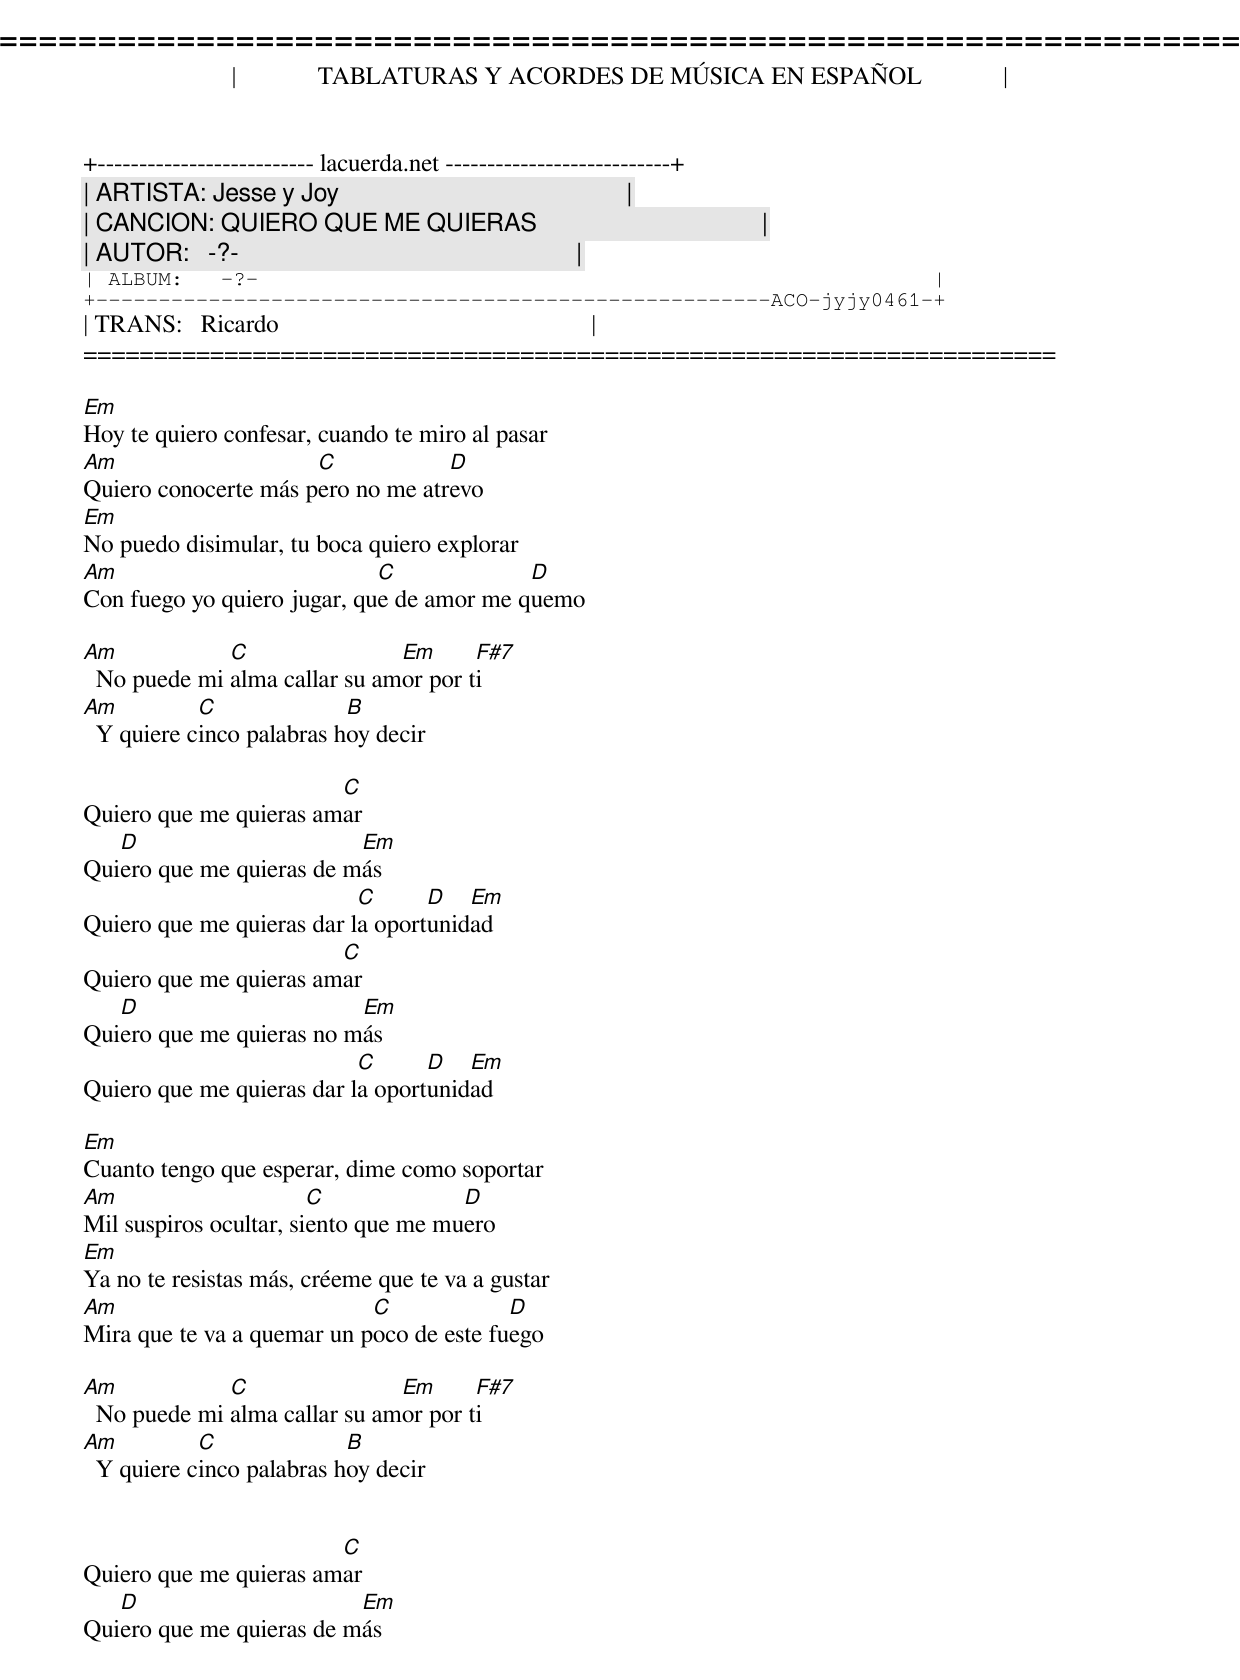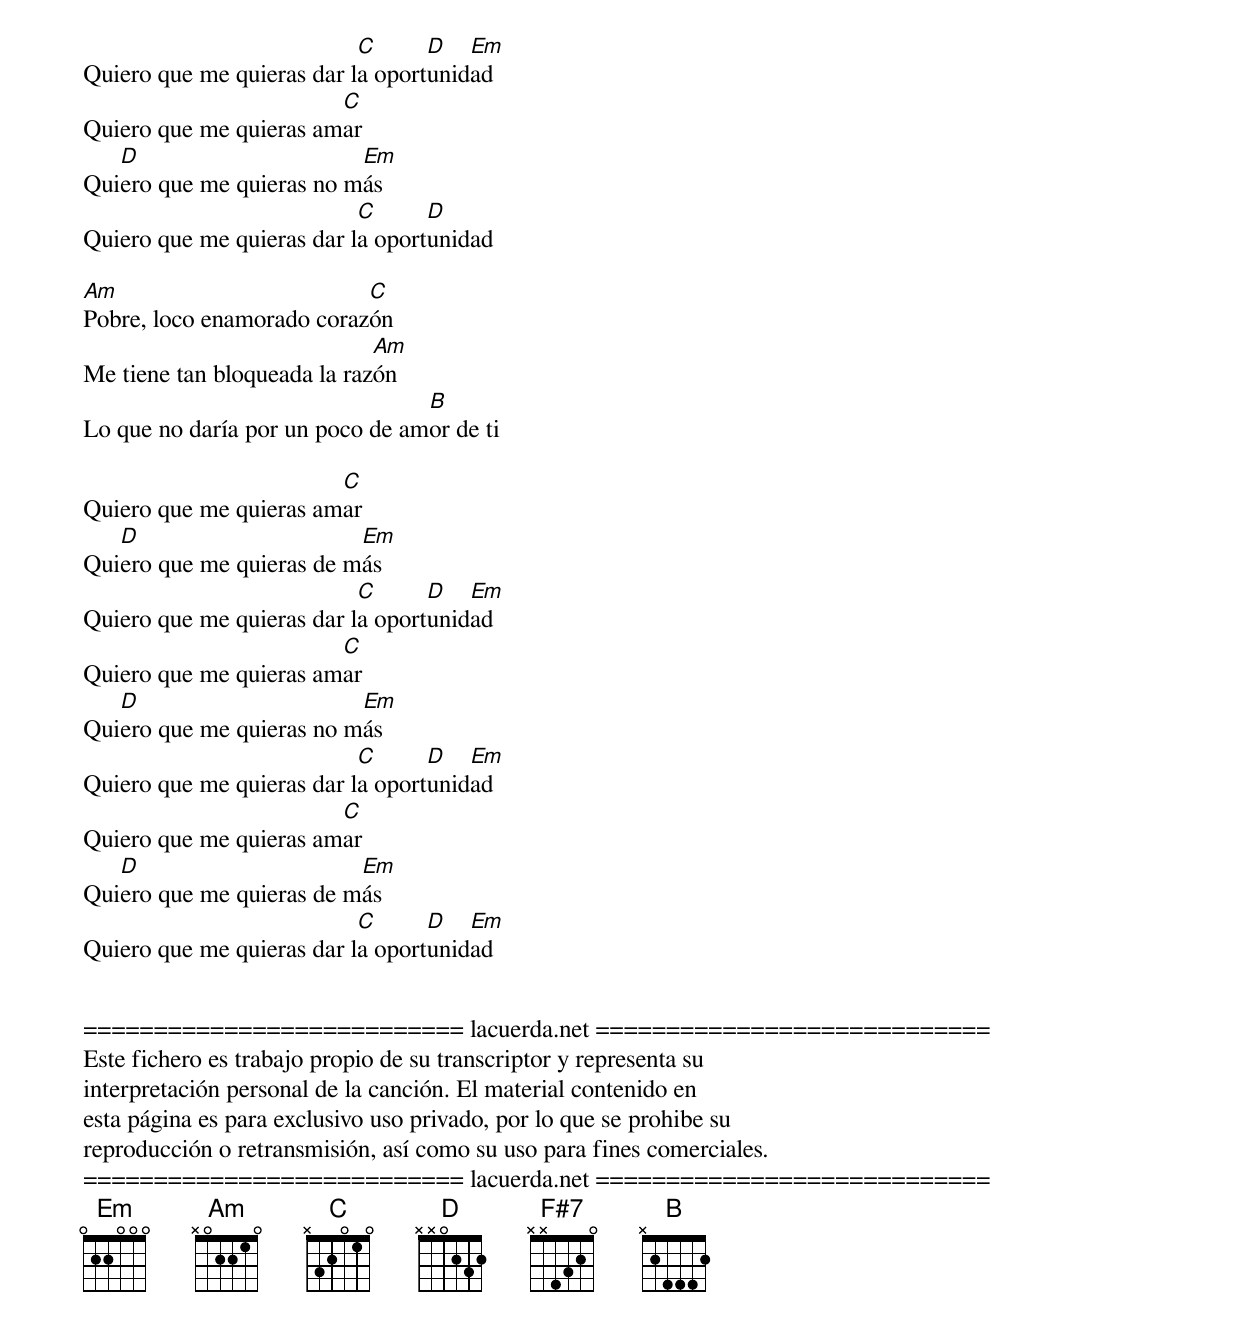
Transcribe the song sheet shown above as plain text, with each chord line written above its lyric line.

=====================================================================
|             TABLATURAS Y ACORDES DE MÚSICA EN ESPAÑOL             |
+-------------------------- lacuerda.net ---------------------------+
| ARTISTA: Jesse y Joy                                              |
| CANCION: QUIERO QUE ME QUIERAS                                    |
| AUTOR:   -?-                                                      |
| ALBUM:   -?-                                                      |
+------------------------------------------------------ACO-jyjy0461-+
| TRANS:   Ricardo                                                  |
=====================================================================

Em
Hoy te quiero confesar, cuando te miro al pasar
Am                    C            D
Quiero conocerte más pero no me atrevo
Em
No puedo disimular, tu boca quiero explorar
Am                           C             D
Con fuego yo quiero jugar, que de amor me quemo

Am            C                Em      F#7
  No puede mi alma callar su amor por ti
Am          C              B
  Y quiere cinco palabras hoy decir

                        C
Quiero que me quieras amar
   D                      Em
Quiero que me quieras de más
                           C      D   Em
Quiero que me quieras dar la oportunidad
                        C
Quiero que me quieras amar
   D                      Em
Quiero que me quieras no más
                           C      D   Em
Quiero que me quieras dar la oportunidad

Em
Cuanto tengo que esperar, dime como soportar
Am                      C             D
Mil suspiros ocultar, siento que me muero
Em
Ya no te resistas más, créeme que te va a gustar
Am                          C             D
Mira que te va a quemar un poco de este fuego

Am            C                Em      F#7
  No puede mi alma callar su amor por ti
Am          C              B
  Y quiere cinco palabras hoy decir


                        C
Quiero que me quieras amar
   D                      Em
Quiero que me quieras de más
                           C      D   Em
Quiero que me quieras dar la oportunidad
                        C
Quiero que me quieras amar
   D                      Em
Quiero que me quieras no más
                           C      D
Quiero que me quieras dar la oportunidad

Am                         C
Pobre, loco enamorado corazón
                             Am
Me tiene tan bloqueada la razón
                                 B
Lo que no daría por un poco de amor de ti

                        C
Quiero que me quieras amar
   D                      Em
Quiero que me quieras de más
                           C      D   Em
Quiero que me quieras dar la oportunidad
                        C
Quiero que me quieras amar
   D                      Em
Quiero que me quieras no más
                           C      D   Em
Quiero que me quieras dar la oportunidad
                        C
Quiero que me quieras amar
   D                      Em
Quiero que me quieras de más
                           C      D   Em
Quiero que me quieras dar la oportunidad


=========================== lacuerda.net ============================
Este fichero es trabajo propio de su transcriptor y representa su
interpretación personal de la canción. El material contenido en
esta página es para exclusivo uso privado, por lo que se prohibe su
reproducción o retransmisión, así como su uso para fines comerciales.
=========================== lacuerda.net ============================
